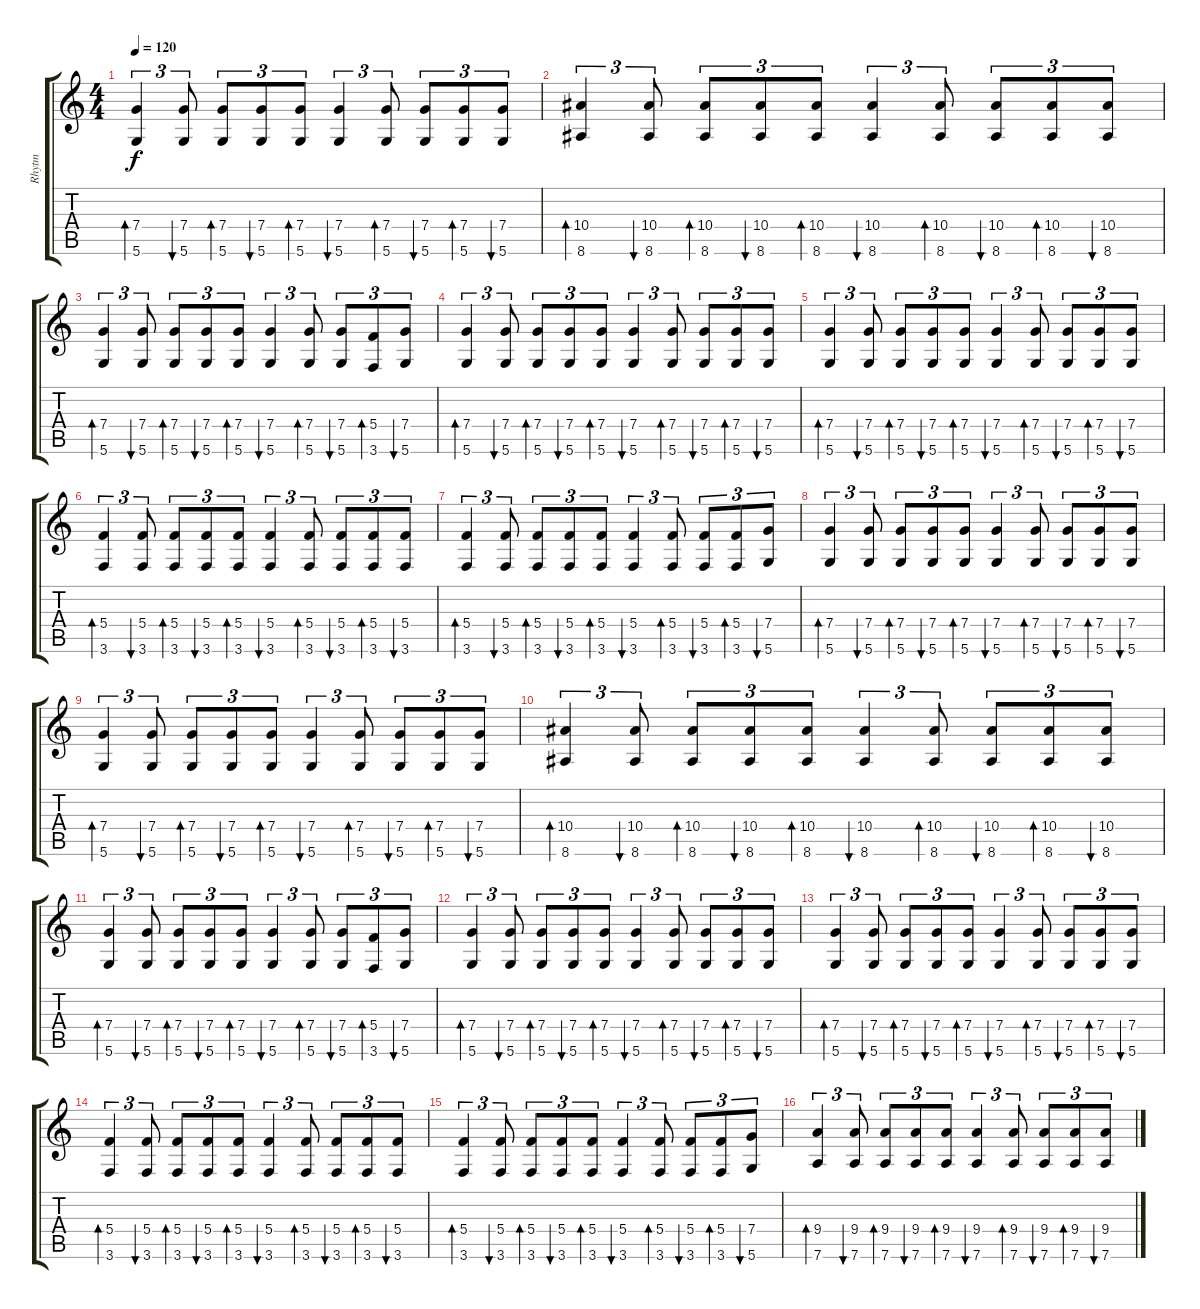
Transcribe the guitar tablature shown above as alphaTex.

\track ("Rhytm" "Rhytm") {instrument acousticguitarsteel}
\staff {score tabs}
\tuning (D4 A3 F3 C3 G2 D2) {hide}
\ts (4 4)
\tempo 120
\clef g2
\ks c
(7.4 5.6).4{tu (3 2) bd 60 dy f} (7.4 5.6).8{tu (3 2) bu 60} (7.4 5.6).8{tu (3 2) bd 60} (7.4 5.6).8{tu (3 2) bu 60} (7.4 5.6).8{tu (3 2) bd 60} (7.4 5.6).4{tu (3 2) bu 60} (7.4 5.6).8{tu (3 2) bd 60} (7.4 5.6).8{tu (3 2) bu 60} (7.4 5.6).8{tu (3 2) bd 60} (7.4 5.6).8{tu (3 2) bu 60} |
(10.4 8.6).4{tu (3 2) bd 60} (10.4 8.6).8{tu (3 2) bu 60} (10.4 8.6).8{tu (3 2) bd 60} (10.4 8.6).8{tu (3 2) bu 60} (10.4 8.6).8{tu (3 2) bd 60} (10.4 8.6).4{tu (3 2) bu 60} (10.4 8.6).8{tu (3 2) bd 60} (10.4 8.6).8{tu (3 2) bu 60} (10.4 8.6).8{tu (3 2) bd 60} (10.4 8.6).8{tu (3 2) bu 60} |
(7.4 5.6).4{tu (3 2) bd 60} (7.4 5.6).8{tu (3 2) bu 60} (7.4 5.6).8{tu (3 2) bd 60} (7.4 5.6).8{tu (3 2) bu 60} (7.4 5.6).8{tu (3 2) bd 60} (7.4 5.6).4{tu (3 2) bu 60} (7.4 5.6).8{tu (3 2) bd 60} (7.4 5.6).8{tu (3 2) bu 60} (5.4 3.6).8{tu (3 2) bd 60} (7.4 5.6).8{tu (3 2) bu 60} |
(7.4 5.6).4{tu (3 2) bd 60} (7.4 5.6).8{tu (3 2) bu 60} (7.4 5.6).8{tu (3 2) bd 60} (7.4 5.6).8{tu (3 2) bu 60} (7.4 5.6).8{tu (3 2) bd 60} (7.4 5.6).4{tu (3 2) bu 60} (7.4 5.6).8{tu (3 2) bd 60} (7.4 5.6).8{tu (3 2) bu 60} (7.4 5.6).8{tu (3 2) bd 60} (7.4 5.6).8{tu (3 2) bu 60} |
(7.4 5.6).4{tu (3 2) bd 60} (7.4 5.6).8{tu (3 2) bu 60} (7.4 5.6).8{tu (3 2) bd 60} (7.4 5.6).8{tu (3 2) bu 60} (7.4 5.6).8{tu (3 2) bd 60} (7.4 5.6).4{tu (3 2) bu 60} (7.4 5.6).8{tu (3 2) bd 60} (7.4 5.6).8{tu (3 2) bu 60} (7.4 5.6).8{tu (3 2) bd 60} (7.4 5.6).8{tu (3 2) bu 60} |
(5.4 3.6).4{tu (3 2) bd 60} (5.4 3.6).8{tu (3 2) bu 60} (5.4 3.6).8{tu (3 2) bd 60} (5.4 3.6).8{tu (3 2) bu 60} (5.4 3.6).8{tu (3 2) bd 60} (5.4 3.6).4{tu (3 2) bu 60} (5.4 3.6).8{tu (3 2) bd 60} (5.4 3.6).8{tu (3 2) bu 60} (5.4 3.6).8{tu (3 2) bd 60} (5.4 3.6).8{tu (3 2) bu 60} |
(5.4 3.6).4{tu (3 2) bd 60} (5.4 3.6).8{tu (3 2) bu 60} (5.4 3.6).8{tu (3 2) bd 60} (5.4 3.6).8{tu (3 2) bu 60} (5.4 3.6).8{tu (3 2) bd 60} (5.4 3.6).4{tu (3 2) bu 60} (5.4 3.6).8{tu (3 2) bd 60} (5.4 3.6).8{tu (3 2) bu 60} (5.4 3.6).8{tu (3 2) bd 60} (7.4 5.6).8{tu (3 2) bu 60} |
(7.4 5.6).4{tu (3 2) bd 60} (7.4 5.6).8{tu (3 2) bu 60} (7.4 5.6).8{tu (3 2) bd 60} (7.4 5.6).8{tu (3 2) bu 60} (7.4 5.6).8{tu (3 2) bd 60} (7.4 5.6).4{tu (3 2) bu 60} (7.4 5.6).8{tu (3 2) bd 60} (7.4 5.6).8{tu (3 2) bu 60} (7.4 5.6).8{tu (3 2) bd 60} (7.4 5.6).8{tu (3 2) bu 60} |
(7.4 5.6).4{tu (3 2) bd 60} (7.4 5.6).8{tu (3 2) bu 60} (7.4 5.6).8{tu (3 2) bd 60} (7.4 5.6).8{tu (3 2) bu 60} (7.4 5.6).8{tu (3 2) bd 60} (7.4 5.6).4{tu (3 2) bu 60} (7.4 5.6).8{tu (3 2) bd 60} (7.4 5.6).8{tu (3 2) bu 60} (7.4 5.6).8{tu (3 2) bd 60} (7.4 5.6).8{tu (3 2) bu 60} |
(10.4 8.6).4{tu (3 2) bd 60} (10.4 8.6).8{tu (3 2) bu 60} (10.4 8.6).8{tu (3 2) bd 60} (10.4 8.6).8{tu (3 2) bu 60} (10.4 8.6).8{tu (3 2) bd 60} (10.4 8.6).4{tu (3 2) bu 60} (10.4 8.6).8{tu (3 2) bd 60} (10.4 8.6).8{tu (3 2) bu 60} (10.4 8.6).8{tu (3 2) bd 60} (10.4 8.6).8{tu (3 2) bu 60} |
(7.4 5.6).4{tu (3 2) bd 60} (7.4 5.6).8{tu (3 2) bu 60} (7.4 5.6).8{tu (3 2) bd 60} (7.4 5.6).8{tu (3 2) bu 60} (7.4 5.6).8{tu (3 2) bd 60} (7.4 5.6).4{tu (3 2) bu 60} (7.4 5.6).8{tu (3 2) bd 60} (7.4 5.6).8{tu (3 2) bu 60} (5.4 3.6).8{tu (3 2) bd 60} (7.4 5.6).8{tu (3 2) bu 60} |
(7.4 5.6).4{tu (3 2) bd 60} (7.4 5.6).8{tu (3 2) bu 60} (7.4 5.6).8{tu (3 2) bd 60} (7.4 5.6).8{tu (3 2) bu 60} (7.4 5.6).8{tu (3 2) bd 60} (7.4 5.6).4{tu (3 2) bu 60} (7.4 5.6).8{tu (3 2) bd 60} (7.4 5.6).8{tu (3 2) bu 60} (7.4 5.6).8{tu (3 2) bd 60} (7.4 5.6).8{tu (3 2) bu 60} |
(7.4 5.6).4{tu (3 2) bd 60} (7.4 5.6).8{tu (3 2) bu 60} (7.4 5.6).8{tu (3 2) bd 60} (7.4 5.6).8{tu (3 2) bu 60} (7.4 5.6).8{tu (3 2) bd 60} (7.4 5.6).4{tu (3 2) bu 60} (7.4 5.6).8{tu (3 2) bd 60} (7.4 5.6).8{tu (3 2) bu 60} (7.4 5.6).8{tu (3 2) bd 60} (7.4 5.6).8{tu (3 2) bu 60} |
(5.4 3.6).4{tu (3 2) bd 60} (5.4 3.6).8{tu (3 2) bu 60} (5.4 3.6).8{tu (3 2) bd 60} (5.4 3.6).8{tu (3 2) bu 60} (5.4 3.6).8{tu (3 2) bd 60} (5.4 3.6).4{tu (3 2) bu 60} (5.4 3.6).8{tu (3 2) bd 60} (5.4 3.6).8{tu (3 2) bu 60} (5.4 3.6).8{tu (3 2) bd 60} (5.4 3.6).8{tu (3 2) bu 60} |
(5.4 3.6).4{tu (3 2) bd 60} (5.4 3.6).8{tu (3 2) bu 60} (5.4 3.6).8{tu (3 2) bd 60} (5.4 3.6).8{tu (3 2) bu 60} (5.4 3.6).8{tu (3 2) bd 60} (5.4 3.6).4{tu (3 2) bu 60} (5.4 3.6).8{tu (3 2) bd 60} (5.4 3.6).8{tu (3 2) bu 60} (5.4 3.6).8{tu (3 2) bd 60} (7.4 5.6).8{tu (3 2) bu 60} |
(9.4 7.6).4{tu (3 2) bd 60} (9.4 7.6).8{tu (3 2) bu 60} (9.4 7.6).8{tu (3 2) bd 60} (9.4 7.6).8{tu (3 2) bu 60} (9.4 7.6).8{tu (3 2) bd 60} (9.4 7.6).4{tu (3 2) bu 60} (9.4 7.6).8{tu (3 2) bd 60} (9.4 7.6).8{tu (3 2) bu 60} (9.4 7.6).8{tu (3 2) bd 60} (9.4 7.6).8{tu (3 2) bu 60}
